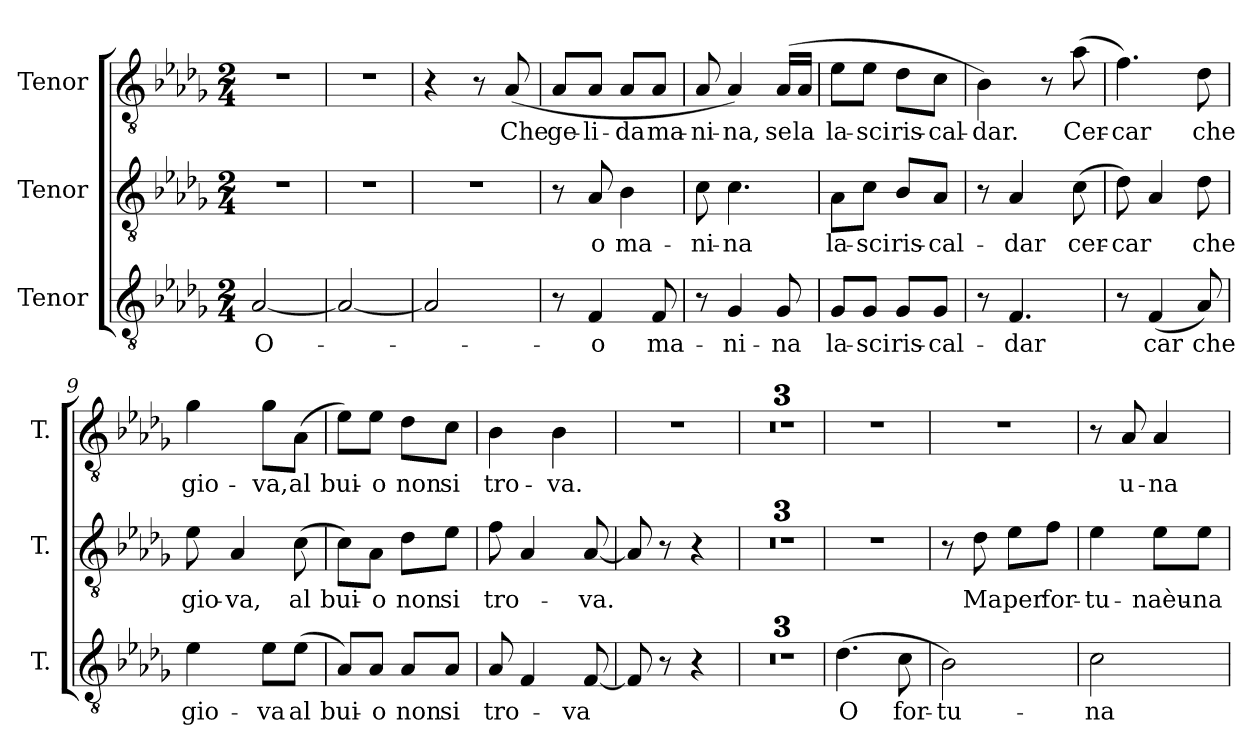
**kern	**text	**kern	**text	**kern	**text
*part3	*part3	*part2	*part2	*part1	*part1
*staff3	*staff3	*staff2	*staff2	*staff1	*staff1
*I"Tenor	*	*I"Tenor	*	*I"Tenor	*
*I'T.	*	*I'T.	*	*I'T.	*
*clefGv2	*	*clefGv2	*	*clefGv2	*
*k[b-e-a-d-g-]	*	*k[b-e-a-d-g-]	*	*k[b-e-a-d-g-]	*
*M2/4	*	*M2/4	*	*M2/4	*
=1	=1	=1	=1	=1	=1
[2A-/	O-	2r	.	2r	.
=2	=2	=2	=2	=2	=2
2A-/_	.	2r	.	2r	.
=3	=3	=3	=3	=3	=3
2A-/]	.	2r	.	4r	.
.	.	.	.	8r	.
.	.	.	.	(8A-/	Che
=4	=4	=4	=4	=4	=4
8r	.	8r	.	8A-/L	ge-
4F/	-o	8A-/	o	8A-/J	-li-
.	.	4B-\	ma-	8A-/L	-da
8F/	-ma-	.	.	8A-/J	ma-
=5	=5	=5	=5	=5	=5
8r	.	8c\	-ni-	8A-/	-ni-
4G-/	-ni-	4.c\	-na	4A-/)	-na,
8G-/	-na	.	.	(16A-/LL	se
.	.	.	.	16A-/JJ	la
=6	=6	=6	=6	=6	=6
8G-/L	la-	8A-\L	la-	8e-\L	la-
8G-/J	-sci	8c\J	-sci	8e-\J	-sci
8G-/L	ris-	8B-/L	ris-	8d-\L	ris-
8G-/J	-cal-	8A-/J	-cal-	8c\J	-cal-
=7	=7	=7	=7	=7	=7
8r	.	8r	.	4B-\)	-dar.
4.F/	-dar	4A-/	-dar	.	.
.	.	.	.	8r	.
.	.	(8c\	cer-	(8a-\	Cer-
!!LO:LB:g=z
=8	=8	=8	=8	=8	=8
8r	.	8d-\)	-car	4.f\)	-car
(4F/	car	4A-/	.	.	.
8A-/)	che	8d-\	che	8d-\	che
=9	=9	=9	=9	=9	=9
4e-\	gio-	8e-\	gio-	4g-\	gio-
.	.	4A-/	-va,	.	.
8e-\L	-va	.	.	8g-\L	-va,
(8e-\J	al	(8c\	al	(8A-\J	al
=10	=10	=10	=10	=10	=10
8A-/L)	bui-	8c\L)	bui-	8e-\L)	bui-
8A-/J	-o	8A-\J	-o	8e-\J	-o
8A-/L	non	8d-\L	non	8d-\L	non
8A-/J	si	8e-\J	si	8c\J	si
=11	=11	=11	=11	=11	=11
8A-/	tro-	8f\	tro-	4B-\	tro-
4F/	.	4A-/	.	.	.
.	.	.	.	4B-\	-va.
[8F/	-va	[8A-/	-va.	.	.
=12	=12	=12	=12	=12	=12
8F/]	.	8A-/]	.	2r	.
8r	.	8r	.	.	.
4r	.	4r	.	.	.
=13	=13	=13	=13	=13	=13
2r	.	2r	.	2r	.
=14	=14	=14	=14	=14	=14
2r	.	2r	.	2r	.
=15	=15	=15	=15	=15	=15
2r	.	2r	.	2r	.
=16	=16	=16	=16	=16	=16
(4.d-\	O	2r	.	2r	.
8c\	for-	.	.	.	.
!!LO:LB:g=z
=17	=17	=17	=17	=17	=17
2B-\)	-tu-	8r	.	2r	.
.	.	8d-\	Ma	.	.
.	.	8e-\L	per	.	.
.	.	8f\J	for-	.	.
=18	=18	=18	=18	=18	=18
2c\	-na	4e-\	-tu-	8r	.
.	.	.	.	8A-/	u-
.	.	8e-\L	-naèu-	4A-/	-na
.	.	8e-\J	-na	.	.
=	=	=	=	=	=
*-	*-	*-	*-	*-	*-
